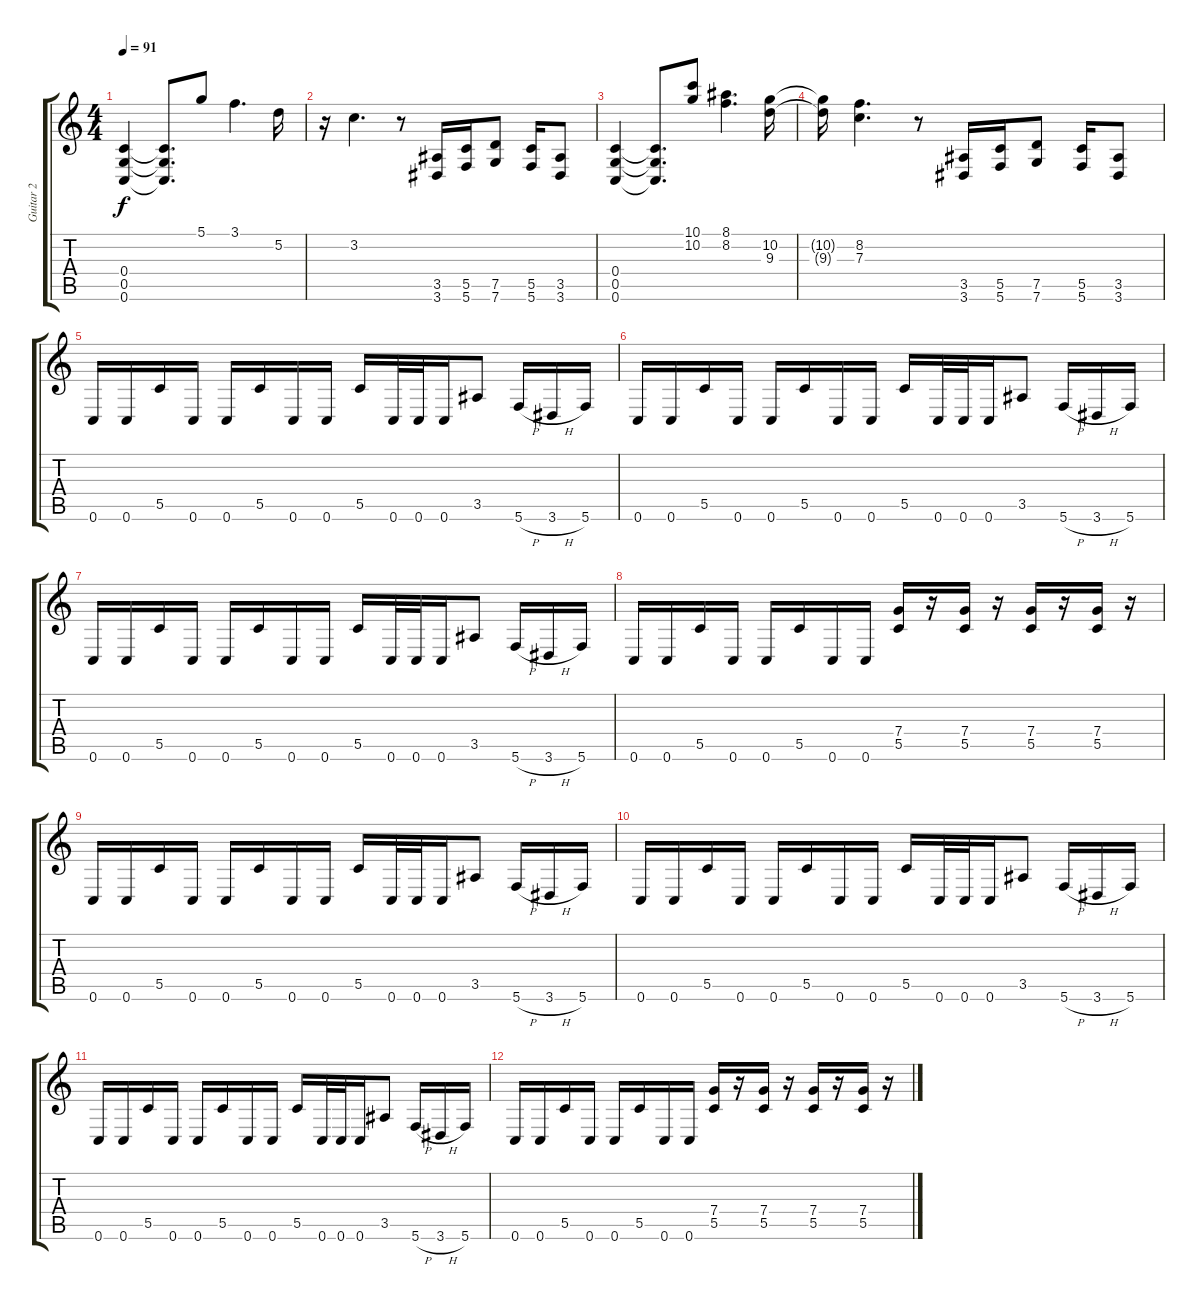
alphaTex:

\track ("Guitar 2" "Guitar 2") {instrument distortionguitar}
\staff {score tabs}
\tuning (D4 A3 F3 C3 G2 C2) {hide}
\ts (4 4)
\tempo 91
\clef g2
\ks c
(0.4 0.5 0.6).4{dy f} (0.4{t} 0.5{t} 0.6{t}).8{d} 5.1.8 3.1.4{d} 5.2.16 |
r.16 3.2.4{d} r.8 (3.5 3.6).16 (5.5 5.6).16 (7.5 7.6).8 (5.5 5.6).16 (3.5 3.6).8 |
(0.4 0.5 0.6).4 (0.4{t} 0.5{t} 0.6{t}).8{d} (10.1 10.2).8 (8.1 8.2).4{d} (10.2 9.3).16 |
(10.2{t} 9.3{t}).16 (8.2 7.3).4{d} r.8 (3.5 3.6).16 (5.5 5.6).16 (7.5 7.6).8 (5.5 5.6).16 (3.5 3.6).8 |
0.6.16 0.6.16 5.5.16 0.6.16 0.6.16 5.5.16 0.6.16 0.6.16 5.5.16 0.6.32 0.6.32 0.6.16 3.5.8 5.6{h}.16 3.6{h}.16 5.6.16 |
0.6.16 0.6.16 5.5.16 0.6.16 0.6.16 5.5.16 0.6.16 0.6.16 5.5.16 0.6.32 0.6.32 0.6.16 3.5.8 5.6{h}.16 3.6{h}.16 5.6.16 |
0.6.16 0.6.16 5.5.16 0.6.16 0.6.16 5.5.16 0.6.16 0.6.16 5.5.16 0.6.32 0.6.32 0.6.16 3.5.8 5.6{h}.16 3.6{h}.16 5.6.16 |
0.6.16 0.6.16 5.5.16 0.6.16 0.6.16 5.5.16 0.6.16 0.6.16 (7.4 5.5).16 r.16 (7.4 5.5).16 r.16 (7.4 5.5).16 r.16 (7.4 5.5).16 r.16 |
0.6.16 0.6.16 5.5.16 0.6.16 0.6.16 5.5.16 0.6.16 0.6.16 5.5.16 0.6.32 0.6.32 0.6.16 3.5.8 5.6{h}.16 3.6{h}.16 5.6.16 |
0.6.16 0.6.16 5.5.16 0.6.16 0.6.16 5.5.16 0.6.16 0.6.16 5.5.16 0.6.32 0.6.32 0.6.16 3.5.8 5.6{h}.16 3.6{h}.16 5.6.16 |
0.6.16 0.6.16 5.5.16 0.6.16 0.6.16 5.5.16 0.6.16 0.6.16 5.5.16 0.6.32 0.6.32 0.6.16 3.5.8 5.6{h}.16 3.6{h}.16 5.6.16 |
0.6.16 0.6.16 5.5.16 0.6.16 0.6.16 5.5.16 0.6.16 0.6.16 (7.4 5.5).16 r.16 (7.4 5.5).16 r.16 (7.4 5.5).16 r.16 (7.4 5.5).16 r.16
